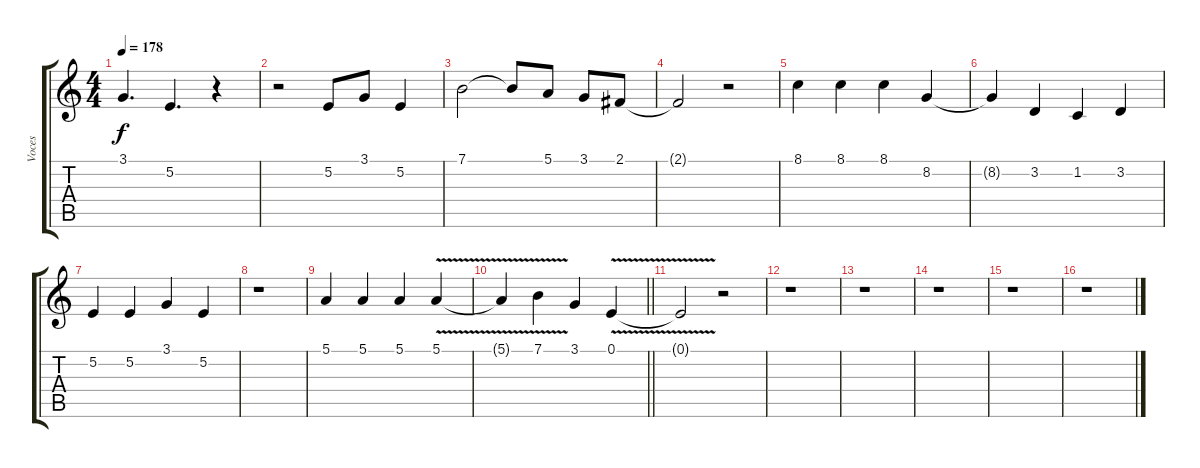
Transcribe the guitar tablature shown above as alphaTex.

\track ("Voces" "Voces") {instrument sopranosax}
\staff {score tabs}
\tuning (E4 B3 G3 D3 A2 E2) {hide}
\ts (4 4)
\tempo 178
\clef g2
\ks c
3.1.4{d dy f} 5.2.4{d} r.4 |
r.2 5.2.8 3.1.8 5.2.4 |
7.1.2 7.1{t}.8 5.1.8 3.1.8 2.1.8 |
2.1{t}.2 r.2 |
8.1.4 8.1.4 8.1.4 8.2.4 |
8.2{t}.4 3.2.4 1.2.4 3.2.4 |
5.2.4 5.2.4 3.1.4 5.2.4 |
r.1 |
5.1.4 5.1.4 5.1.4 5.1{v}.4 |
\barLineRight lightlight
5.1{t}.4 7.1{v}.4 3.1.4 0.1{v}.4 |
0.1{t}.2 r.2 |
r.1 |
r.1 |
r.1 |
r.1 |
r.1
